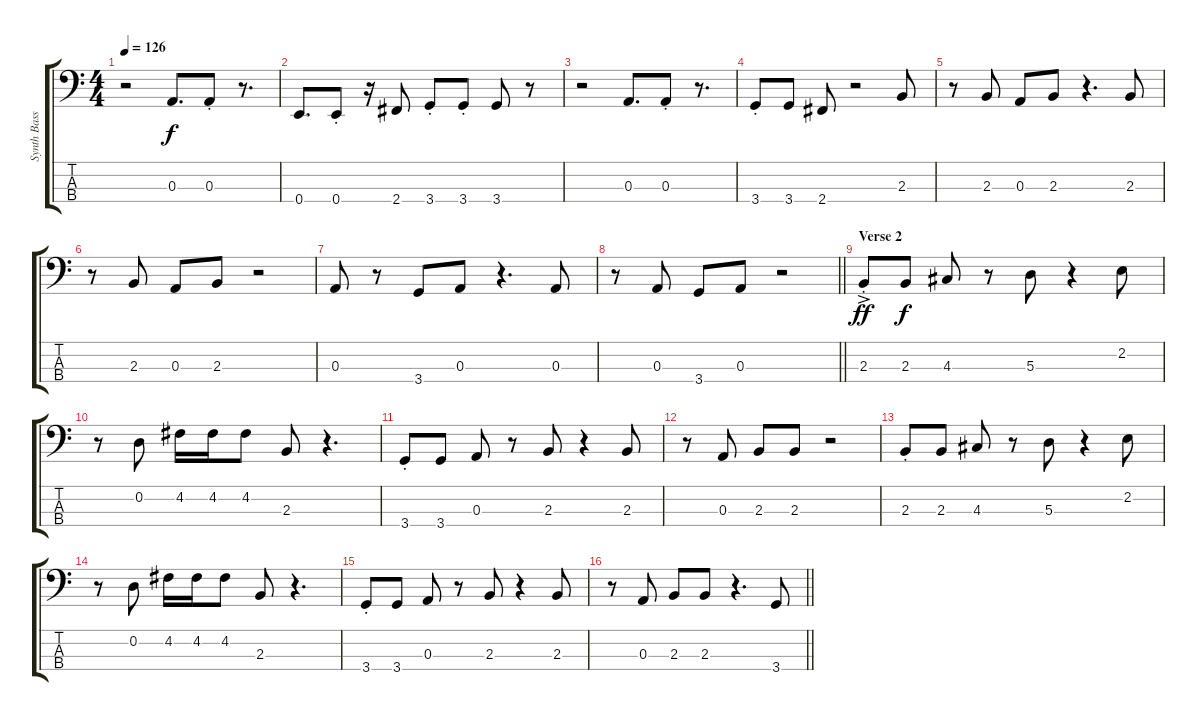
\track ("Synth Bass" "Synth Bass") {instrument synthbass1}
\staff {score tabs}
\tuning (G2 D2 A1 E1) {hide}
\ts (4 4)
\tempo 126
\clef f4
\ks c
r.2{dy f} 0.3.8{d} 0.3{st}.8 r.8{d} |
0.4.8{d} 0.4{st}.8 r.16 2.4.8 3.4{st}.8 3.4{st}.8 3.4.8 r.8 |
r.2 0.3.8{d} 0.3{st}.8 r.8{d} |
3.4{st}.8 3.4.8 2.4.8 r.2 2.3.8 |
r.8 2.3.8 0.3.8 2.3.8 r.4{d} 2.3.8 |
r.8 2.3.8 0.3.8 2.3.8 r.2 |
0.3.8 r.8 3.4.8 0.3.8 r.4{d} 0.3.8 |
\barLineRight lightlight
r.8 0.3.8 3.4.8 0.3.8 r.2 |
\section ("" "Verse 2")
2.3{ac st}.8{dy ff} 2.3.8{dy f} 4.3.8 r.8 5.3.8 r.4 2.2.8 |
r.8 0.2.8 4.2.16 4.2.16 4.2.8 2.3.8 r.4{d} |
3.4{st}.8 3.4.8 0.3.8 r.8 2.3.8 r.4 2.3.8 |
r.8 0.3.8 2.3.8 2.3.8 r.2 |
2.3{st}.8 2.3.8 4.3.8 r.8 5.3.8 r.4 2.2.8 |
r.8 0.2.8 4.2.16 4.2.16 4.2.8 2.3.8 r.4{d} |
3.4{st}.8 3.4.8 0.3.8 r.8 2.3.8 r.4 2.3.8 |
\barLineRight lightlight
r.8 0.3.8 2.3.8 2.3.8 r.4{d} 3.4.8
